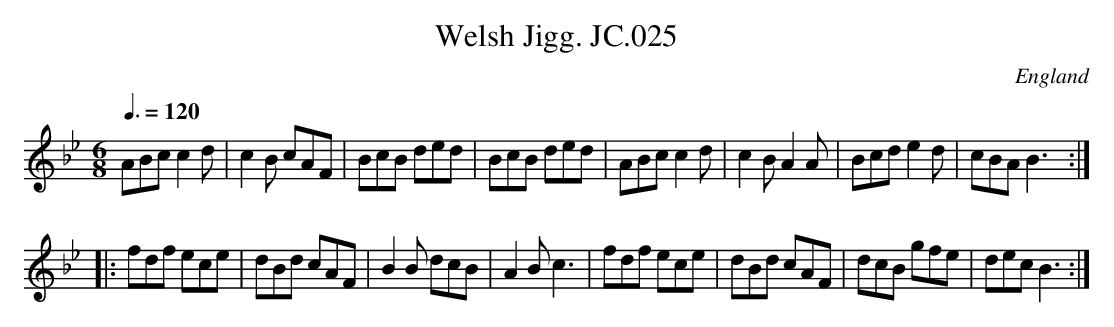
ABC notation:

X:1
T:Welsh Jigg. JC.025
L:1/8
M:6/8
O:England
Q:3/8=120
K:Bb
ABcc2d|c2B cAF|BcB ded|BcB ded|\
ABcc2d|c2B A2A|Bcde2d|cBAB3:|!
|:fdf ece|dBd cAF|B2B dcB|A2Bc3|\
fdf ece|dBd cAF|dcB gfe|decB3:|
